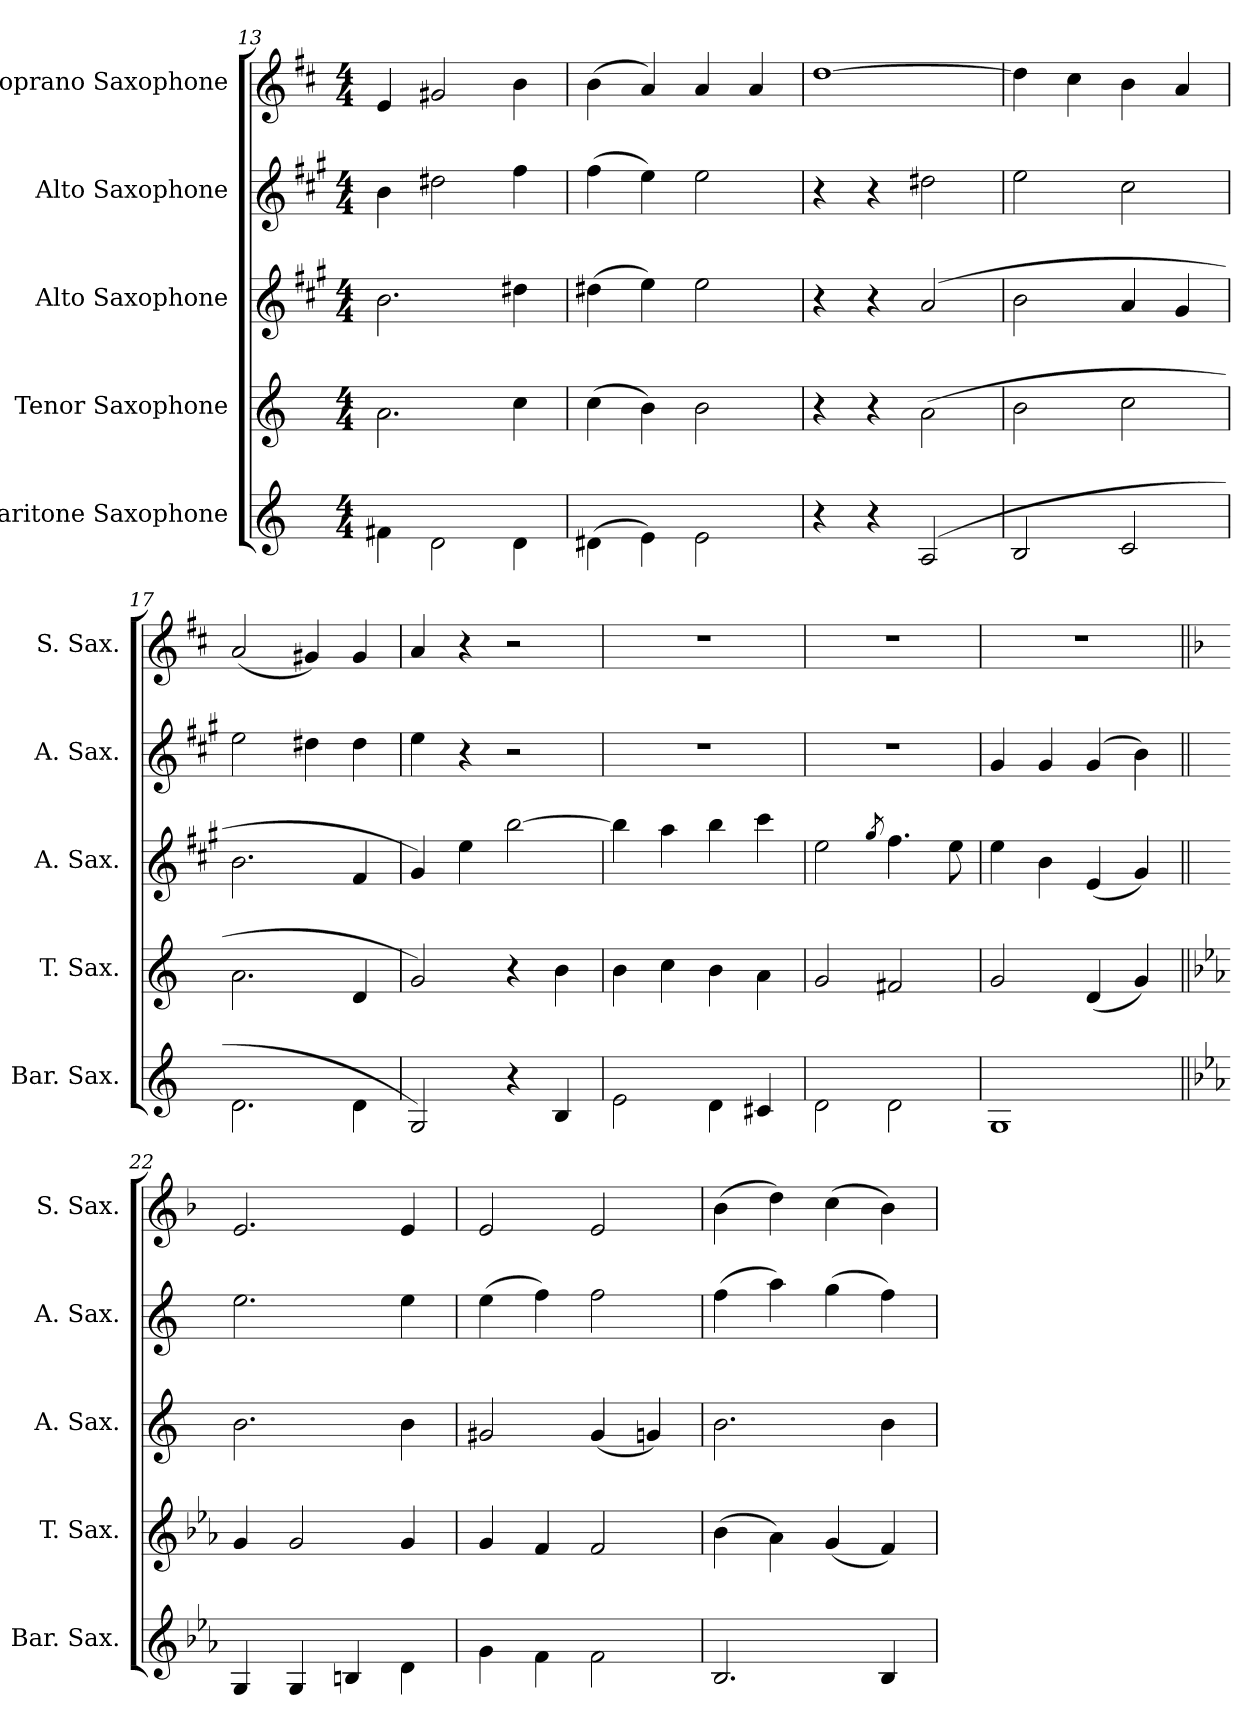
**kern	**kern	**kern	**kern	**kern
*part5	*part4	*part3	*part2	*part1
*staff5	*staff4	*staff3	*staff2	*staff1
*I"Baritone Saxophone	*I"Tenor Saxophone	*I"Alto Saxophone	*I"Alto Saxophone	*I"Soprano Saxophone
*I'Bar. Sax.	*I'T. Sax.	*I'A. Sax.	*I'A. Sax.	*I'S. Sax.
*clefG2	*clefG2	*clefG2	*clefG2	*clefG2
*ITrd12c21	*ITrd8c14	*ITrd5c9	*ITrd5c9	*ITrd1c2
*k[]	*k[]	*k[]	*k[]	*k[]
*M4/4	*M4/4	*M4/4	*M4/4	*M4/4
=13	=13	=13	=13	=13
4F#X\	2.A\	2.d\	4d\	4d/
2D\	.	.	2f#X\	2f#X/
4D\	4c\	4f#X\	4a\	4a\
=14	=14	=14	=14	=14
(>4D#X\	(>4c\	(>4f#X\	(>4a\	(>4a\
4E\)	4B\)	4g\)	4g\)	4g/)
2E\	2B\	2g\	2g\	4g/
.	.	.	.	4g/
=15	=15	=15	=15	=15
4r	4r	4r	4r	[1cc
4r	4r	4r	4r	.
(>2AA/	(>2A\	(>2c/	2f#X\	.
=16	=16	=16	=16	=16
2BB/	2B\	2d\	2g\	4cc\]
.	.	.	.	4b\
2C/	2c\	4c/	2e\	4a\
.	.	4B/	.	4g/
!!LO:PB:g=z
=17	=17	=17	=17	=17
2.D\	2.A\	2.d\	2g\	(<2g/
.	.	.	4f#X\	4f#X/)
4D\	4D/	4A/	4f#\	4f#/
=18	=18	=18	=18	=18
2GG/)	2G/)	4B/)	4g\	4g/
.	.	4g\	4r	4r
4r	4r	[2dd\	2r	2r
4BB/	4B\	.	.	.
=19	=19	=19	=19	=19
2E\	4B\	4dd\]	1r	1r
.	4c\	4cc\	.	.
4D\	4B\	4dd\	.	.
4C#X/	4A\	4ee\	.	.
=20	=20	=20	=20	=20
2D\	2G/	2g\	1r	1r
.	.	8qb/	.	.
2D\	2F#X/	4.a\	.	.
.	.	8g\	.	.
=21	=21	=21	=21	=21
1GG	2G/	4g\	4B/	1r
.	.	4d\	4B/	.
.	(<4D/	(<4G/	(>4B/	.
.	4G/)	4B/)	4d\)	.
=22||	=22||	=22||	=22||	=22||
*k[b-e-a-]	*k[b-e-a-]	*k[b-e-a-]	*k[b-e-a-]	*k[b-e-a-]
4GG/	4G/	2.d\	2.g\	2.d/
4GG/	2G/	.	.	.
4BBn/	.	.	.	.
4D\	4G/	4d\	4g\	4d/
=23	=23	=23	=23	=23
4G\	4G/	2Bn/	(>4g\	2d/
4F\	4F/	.	4a-\)	.
2F\	2F/	(<4B/	2a-\	2d/
.	.	4B-X/)	.	.
!!LO:LB:g=z
=24	=24	=24	=24	=24
2.BB-/	(>4B-\	2.d\	(>4a-\	(>4a-\
.	4A-i\)	.	4cc\)	4cc\)
.	(<4G/	.	(>4b-\	(>4b-\
4BB-/	4F/)	4d\	4a-\)	4a-\)
=	=	=	=	=
*-	*-	*-	*-	*-
